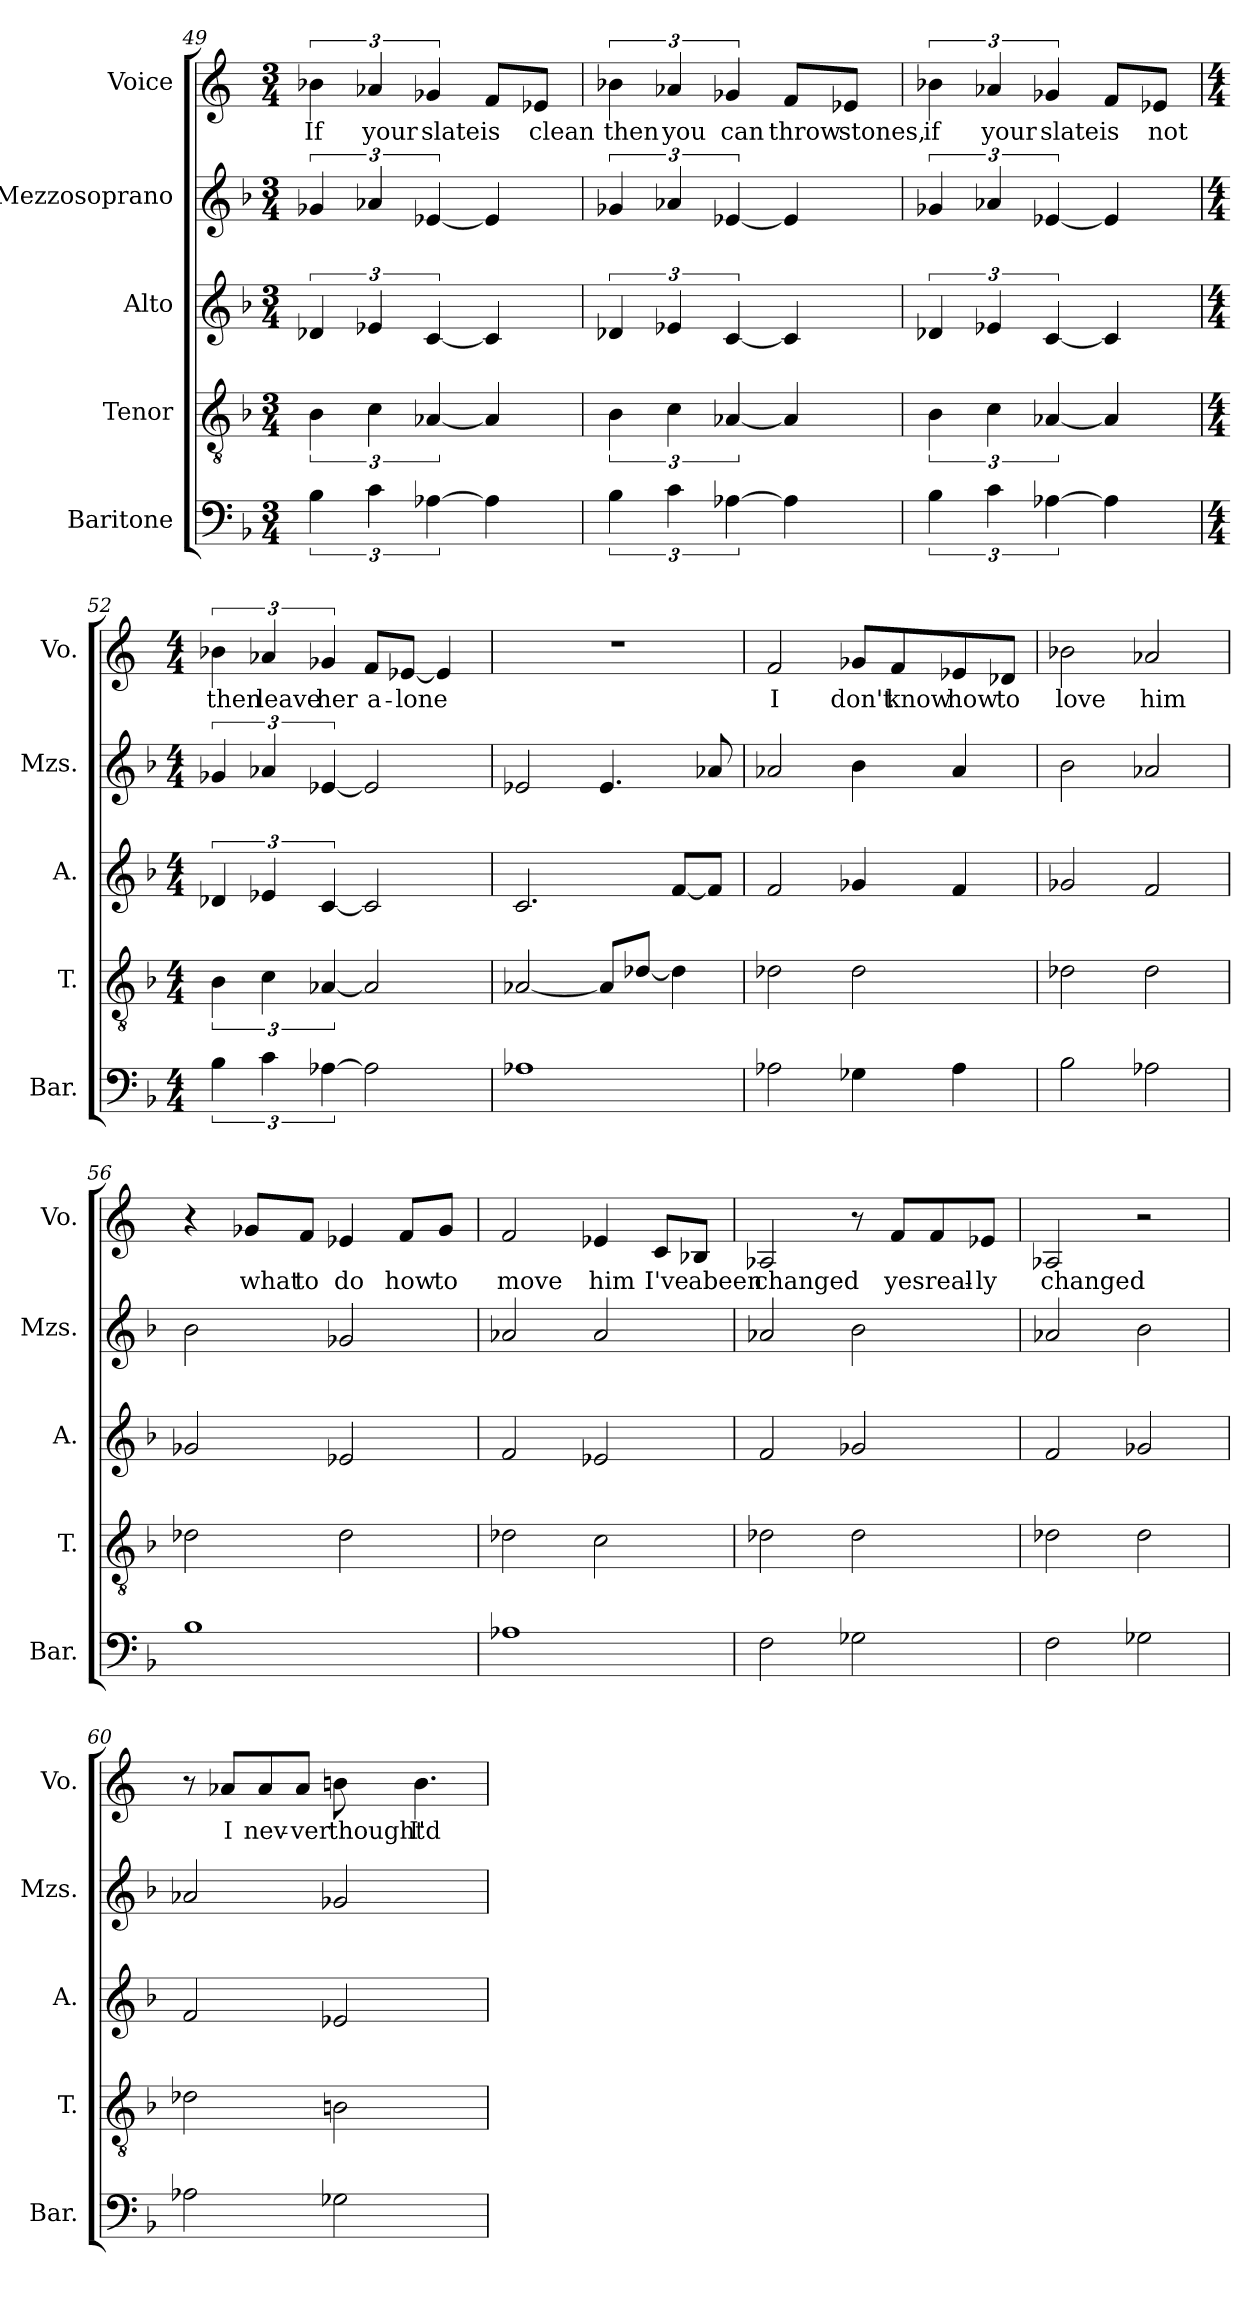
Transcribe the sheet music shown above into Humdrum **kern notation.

**kern	**kern	**kern	**kern	**kern	**text
*part5	*part4	*part3	*part2	*part1	*part1
*staff5	*staff4	*staff3	*staff2	*staff1	*staff1
*I"Baritone	*I"Tenor	*I"Alto	*I"Mezzosoprano	*I"Voice	*
*I'Bar.	*I'T.	*I'A.	*I'Mzs.	*I'Vo.	*
*clefF4	*clefGv2	*clefG2	*clefG2	*clefG2	*
*k[b-]	*k[b-]	*k[b-]	*k[b-]	*k[]	*
*F:	*F:	*F:	*F:	*C:	*
*M3/4	*M3/4	*M3/4	*M3/4	*M3/4	*
=49	=49	=49	=49	=49	=49
6B-\	6B-\	6d-/	6g-X/	6b-\	If
6c\	6c\	6e-/	6a-/	6a-/	your
[6A-\	[6A-/	[6c/	[6e-/	6g-/	slate
4A-\]	4A-/]	4c/]	4e-/]	8f/L	is
.	.	.	.	8e-/J	clean
=50	=50	=50	=50	=50	=50
6B-\	6B-\	6d-/	6g-X/	6b-\	then
6c\	6c\	6e-/	6a-/	6a-/	you
[6A-\	[6A-/	[6c/	[6e-/	6g-/	can
4A-\]	4A-/]	4c/]	4e-/]	8f/L	throw
.	.	.	.	8e-/J	stones,
=51	=51	=51	=51	=51	=51
6B-\	6B-\	6d-/	6g-X/	6b-\	if
6c\	6c\	6e-/	6a-/	6a-/	your
[6A-\	[6A-/	[6c/	[6e-/	6g-/	slate
4A-\]	4A-/]	4c/]	4e-/]	8f/L	is
.	.	.	.	8e-/J	not
!!LO:PB:g=z
=52	=52	=52	=52	=52	=52
*M4/4	*M4/4	*M4/4	*M4/4	*M4/4	*
6B-\	6B-\	6d-/	6g-X/	6b-\	then
6c\	6c\	6e-/	6a-/	6a-/	leave
[6A-\	[6A-/	[6c/	[6e-/	6g-/	her
2A-\]	2A-/]	2c/]	2e-/]	8f/L	a-
.	.	.	.	[8e-/J	-lone
.	.	.	.	4e-/]	.
=53	=53	=53	=53	=53	=53
1A-	[2A-/	2.c/	2e-/	1r	.
.	8A-/L]	.	4.e-/	.	.
.	[8d-/J	.	.	.	.
.	4d-\]	[8f/L	.	.	.
.	.	8f/J]	8a-/	.	.
=54	=54	=54	=54	=54	=54
2A-\	2d-\	2f/	2a-/	2f/	I
4G-X\	2d-\	4g-X/	4b-\	8g-/L	don't
.	.	.	.	8f/	know
4A-\	.	4f/	4a-/	8e-/	how
.	.	.	.	8d-/J	to
=55	=55	=55	=55	=55	=55
2B-\	2d-\	2g-X/	2b-\	2b-\	love
2A-\	2d-\	2f/	2a-/	2a-/	him
=56	=56	=56	=56	=56	=56
1B-	2d-\	2g-X/	2b-\	4r	.
.	.	.	.	8g-/L	what
.	.	.	.	8f/J	to
.	2d-\	2e-/	2g-X/	4e-/	do
.	.	.	.	8f/L	how
.	.	.	.	8g-/J	to
!!LO:LB:g=z
=57	=57	=57	=57	=57	=57
1A-	2d-\	2f/	2a-/	2f/	move
.	2c\	2e-/	2a-/	4e-/	him
.	.	.	.	8c/L	I've
.	.	.	.	8B-/J	abeen
=58	=58	=58	=58	=58	=58
2F\	2d-\	2f/	2a-/	2A-/	changed
2G-X\	2d-\	2g-X/	2b-\	8r	.
.	.	.	.	8f/L	yes
.	.	.	.	8f/	real-
.	.	.	.	8e-/J	-ly
=59	=59	=59	=59	=59	=59
2F\	2d-\	2f/	2a-/	2A-/	changed
2G-X\	2d-\	2g-X/	2b-\	2r	.
=60	=60	=60	=60	=60	=60
2A-\	2d-\	2f/	2a-/	8r	.
.	.	.	.	8a-/L	I
.	.	.	.	8a-/	nev-
.	.	.	.	8a-/J	-ver
2G-X\	2Bn\	2e-/	2g-X/	8bn\	thought
.	.	.	.	4.b\	I'd
=	=	=	=	=	=
*-	*-	*-	*-	*-	*-
